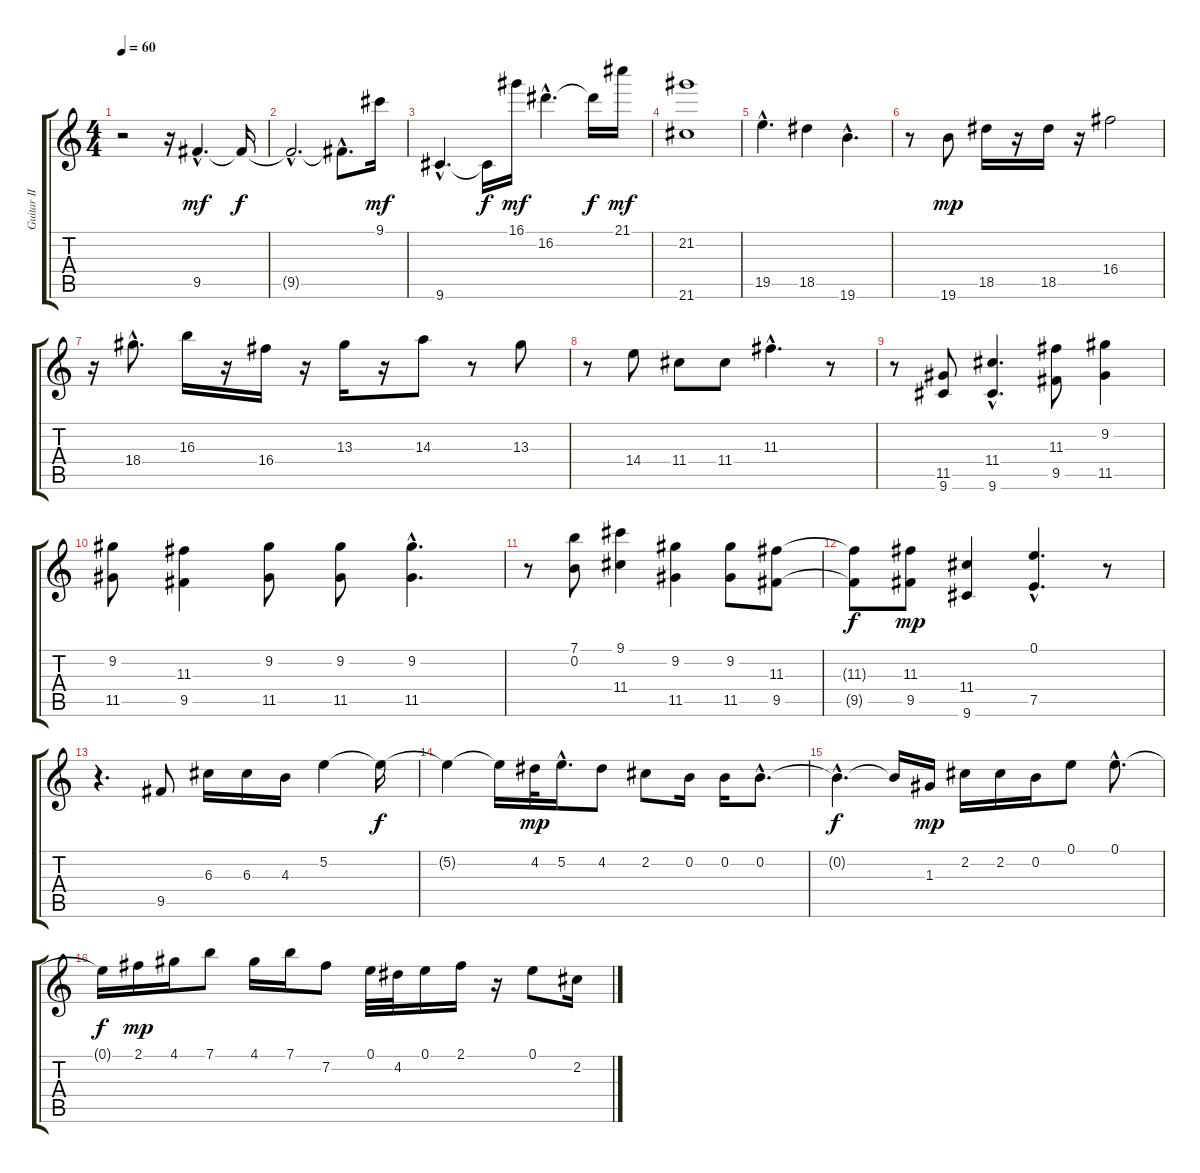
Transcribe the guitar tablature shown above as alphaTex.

\track ("Guitar II" "Guitar II") {instrument distortionguitar}
\staff {score tabs}
\tuning (E4 B3 G3 D3 A2 E2) {hide}
\ts (4 4)
\tempo 60
\clef g2
\ks c
r.2{dy mf instrument distortionguitar} r.16 9.5{hac}.4{d} 9.5{t}.16{dy f} |
9.5{hac t}.2{d} 9.5{hac t}.8{d} 9.1.16{dy mf} |
9.6{hac}.4{d} 9.6{t}.16{dy f} 16.1.16{dy mf} 16.2{hac}.4{d} 16.2{t}.16{dy f} 21.1.16{dy mf} |
(21.2 21.6).1 |
19.5{hac}.4{d} 18.5.4 19.6{hac}.4{d} |
r.8 19.6.8{dy mp} 18.5.16 r.16 18.5.16 r.16 16.4.2 |
r.16 18.4{hac}.8{d} 16.3.16 r.16 16.4.16 r.16 13.3.16 r.16 14.3.8 r.8 13.3.8 |
r.8 14.4.8 11.4.8 11.4.8 11.3{hac}.4{d} r.8 |
r.8 (11.5 9.6).8 (11.4{hac} 9.6{hac}).4{d} (11.3 9.5).8 (9.2 11.5).4 |
(9.2 11.5).8 (11.3 9.5).4 (9.2 11.5).8 (9.2 11.5).8 (9.2{hac} 11.5{hac}).4{d} |
r.8 (7.1 0.2).8 (9.1 11.4).4 (9.2 11.5).4 (9.2 11.5).8 (11.3 9.5).8 |
(11.3{t} 9.5{t}).8{dy f} (11.3 9.5).8{dy mp} (11.4 9.6).4 (0.1{hac} 7.5{hac}).4{d} r.8 |
r.4{d} 9.5.8 6.3.16 6.3.16 4.3.16 5.2.4 5.2{t}.16{dy f} |
5.2{t}.4 5.2{t}.16 4.2.32{dy mp} 5.2{hac}.16{d} 4.2.8 2.2.8 0.2.16 0.2.16 0.2{hac}.8{d} |
0.2{hac t}.4{d dy f} 0.2{t}.16 1.3.16{dy mp} 2.2.16 2.2.16 0.2.16 0.1.8 0.1{hac}.8{d} |
0.1{t}.16{dy f} 2.1.16{dy mp} 4.1.16 7.1.8 4.1.16 7.1.16 7.2.8 0.1.32 4.2.32 0.1.16 2.1.16 r.16 0.1.8 2.2.16
